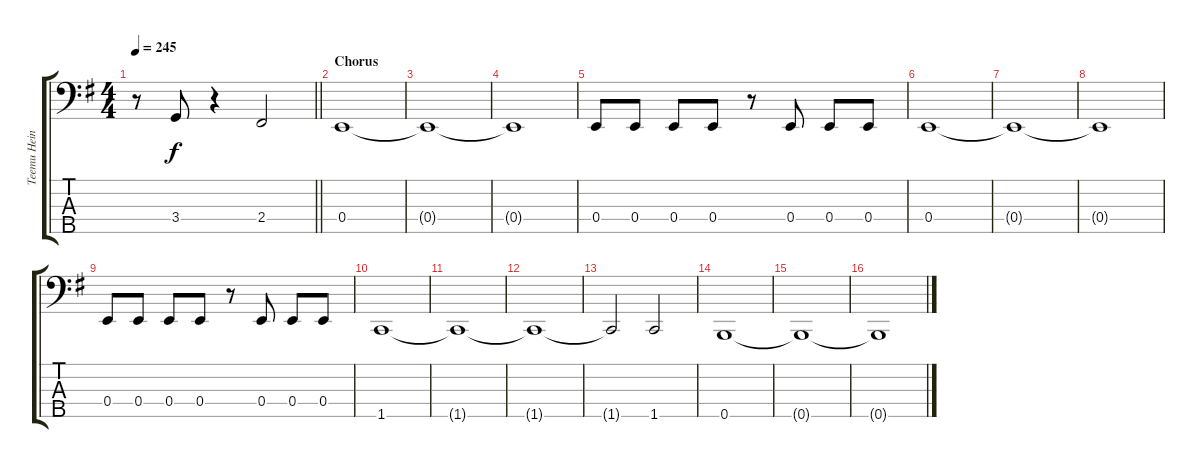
\track ("Teemu Heinola (bass)" "Teemu Hein") {instrument electricbasspick}
\staff {score tabs}
\tuning (G2 D2 A1 E1 B0) {hide}
\ts (4 4)
\tempo 245
\clef f4
\barLineRight lightlight
\ks eminor
r.8{dy f} 3.4.8 r.4 2.4.2 |
\section ("" "Chorus")
0.4.1 |
0.4{t}.1 |
0.4{t}.1 |
0.4.8 0.4.8 0.4.8 0.4.8 r.8 0.4.8 0.4.8 0.4.8 |
0.4.1 |
0.4{t}.1 |
0.4{t}.1 |
0.4.8 0.4.8 0.4.8 0.4.8 r.8 0.4.8 0.4.8 0.4.8 |
1.5.1 |
1.5{t}.1 |
1.5{t}.1 |
1.5{t}.2 1.5.2 |
0.5.1 |
0.5{t}.1 |
0.5{t}.1
